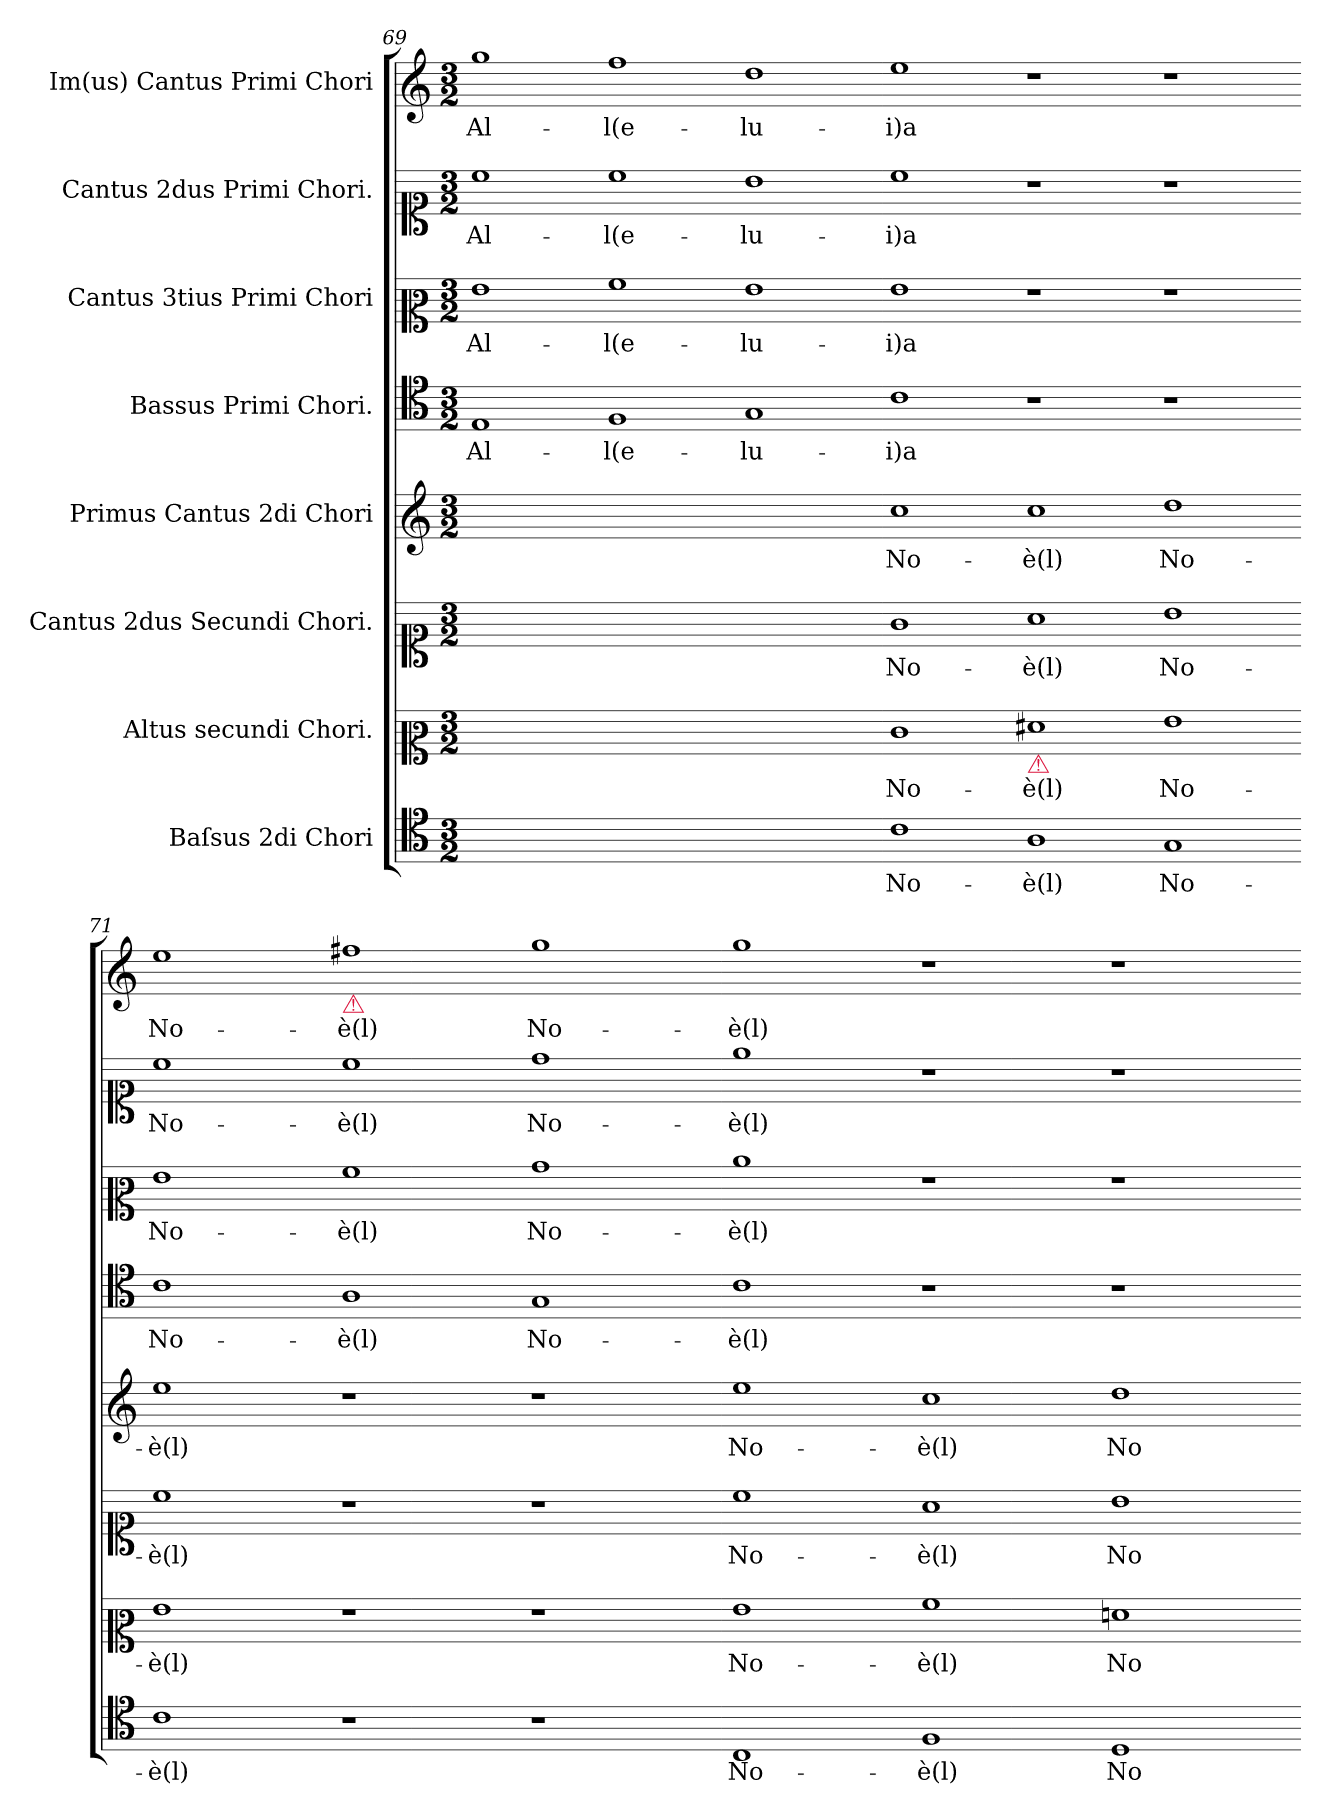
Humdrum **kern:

**kern	**text	**kern	**text	**kern	**text	**kern	**text	**kern	**text	**kern	**text	**kern	**text	**kern	**text
*part8	*part8	*part7	*part7	*part6	*part6	*part5	*part5	*part4	*part4	*part3	*part3	*part2	*part2	*part1	*part1
*staff8	*staff8	*staff7	*staff7	*staff6	*staff6	*staff5	*staff5	*staff4	*staff4	*staff3	*staff3	*staff2	*staff2	*staff1	*staff1
*I"Baſsus 2di Chori	*	*I"Altus secundi Chori.	*	*I"Cantus 2dus Secundi Chori.	*	*I"Primus Cantus 2di Chori	*	*I"Bassus Primi Chori.	*	*I"Cantus 3tius Primi Chori	*	*I"Cantus 2dus Primi Chori.	*	*I"Im(us) Cantus Primi Chori	*
*clefC4	*	*clefC2	*	*clefC1	*	*clefG2	*	*clefC4	*	*clefC2	*	*clefC1	*	*clefG2	*
*k[]	*	*k[]	*	*k[]	*	*k[]	*	*k[]	*	*k[]	*	*k[]	*	*k[]	*
*M3/2	*	*M3/2	*	*M3/2	*	*M3/2	*	*M3/2	*	*M3/2	*	*M3/2	*	*M3/2	*
=69	=69	=69	=69	=69	=69	=69	=69	=69	=69	=69	=69	=69	=69	=69	=69
0.ryy	.	0.ryy	.	0.ryy	.	0.ryy	.	1E	Al-	1g	Al-	1cc	Al-	1gg	Al-
.	.	.	.	.	.	.	.	1F/	-l(e-	1a\	-l(e-	1cc\	-l(e-	1ff\	-l(e-
.	.	.	.	.	.	.	.	1G	-lu-	1g	-lu-	1b	-lu-	1dd	-lu-
=70-	=70-	=70-	=70-	=70-	=70-	=70-	=70-	=70-	=70-	=70-	=70-	=70-	=70-	=70-	=70-
1c	No-	1e	No-	1g	No-	1cc	No-	1c	-i)a	1g	-i)a	1cc	-i)a	1ee	-i)a
!	!	!LO:TX:b:color=crimson:t=⚠	!	!	!	!	!	!	!	!	!	!	!	!	!
1A\	-è(l)	1f#X\	-è(l)	1a\	-è(l)	1cc\	-è(l)	1r	.	1r	.	1r	.	1r	.
1G	No-	1g	No-	1b	No-	1dd	No-	1r	.	1r	.	1r	.	1r	.
=71-	=71-	=71-	=71-	=71-	=71-	=71-	=71-	=71-	=71-	=71-	=71-	=71-	=71-	=71-	=71-
1c	-è(l)	1g	-è(l)	1cc	-è(l)	1ee	-è(l)	1c	No-	1g	No-	1cc	No-	1ee	No-
!	!	!	!	!	!	!	!	!	!	!	!	!	!	!LO:TX:b:color=crimson:t=⚠	!
1r	.	1r	.	1r	.	1r	.	1A\	-è(l)	1a\	-è(l)	1cc\	-è(l)	1ff#X\	-è(l)
1r	.	1r	.	1r	.	1r	.	1G	No-	1b	No-	1dd	No-	1gg	No-
=72-	=72-	=72-	=72-	=72-	=72-	=72-	=72-	=72-	=72-	=72-	=72-	=72-	=72-	=72-	=72-
1C	No-	1g	No-	1cc	No-	1ee	No-	1c	-è(l)	1cc	-è(l)	1ee	-è(l)	1gg	-è(l)
1F/	-è(l)	1a\	-è(l)	1a\	-è(l)	1cc\	-è(l)	1r	.	1r	.	1r	.	1r	.
1D	No-	1fn	No-	1b	No-	1dd	No-	1r	.	1r	.	1r	.	1r	.
=-	=-	=-	=-	=-	=-	=-	=-	=-	=-	=-	=-	=-	=-	=-	=-
*-	*-	*-	*-	*-	*-	*-	*-	*-	*-	*-	*-	*-	*-	*-	*-
